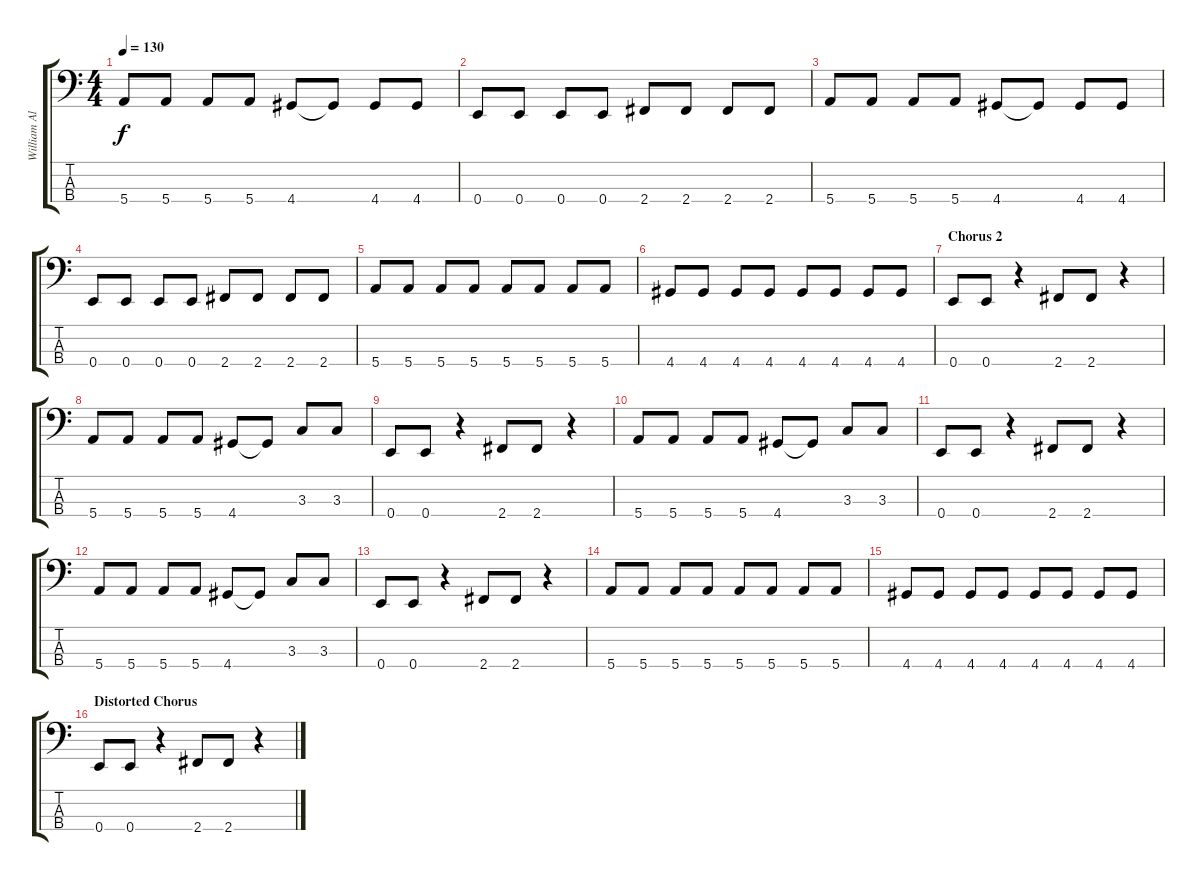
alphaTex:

\track ("William Allen - Chorus/Verse" "William Al") {instrument electricbasspick}
\staff {score tabs}
\tuning (G2 D2 A1 E1) {hide}
\ts (4 4)
\tempo 130
\clef f4
\ks c
5.4.8{dy f} 5.4.8 5.4.8 5.4.8 4.4.8 4.4{t}.8 4.4.8 4.4.8 |
0.4.8 0.4.8 0.4.8 0.4.8 2.4.8 2.4.8 2.4.8 2.4.8 |
5.4.8 5.4.8 5.4.8 5.4.8 4.4.8 4.4{t}.8 4.4.8 4.4.8 |
0.4.8 0.4.8 0.4.8 0.4.8 2.4.8 2.4.8 2.4.8 2.4.8 |
5.4.8 5.4.8 5.4.8 5.4.8 5.4.8 5.4.8 5.4.8 5.4.8 |
4.4.8 4.4.8 4.4.8 4.4.8 4.4.8 4.4.8 4.4.8 4.4.8 |
\section ("" "Chorus 2")
0.4.8 0.4.8 r.4 2.4.8 2.4.8 r.4 |
5.4.8 5.4.8 5.4.8 5.4.8 4.4.8 4.4{t}.8 3.3.8 3.3.8 |
0.4.8 0.4.8 r.4 2.4.8 2.4.8 r.4 |
5.4.8 5.4.8 5.4.8 5.4.8 4.4.8 4.4{t}.8 3.3.8 3.3.8 |
0.4.8 0.4.8 r.4 2.4.8 2.4.8 r.4 |
5.4.8 5.4.8 5.4.8 5.4.8 4.4.8 4.4{t}.8 3.3.8 3.3.8 |
0.4.8 0.4.8 r.4 2.4.8 2.4.8 r.4 |
5.4.8 5.4.8 5.4.8 5.4.8 5.4.8 5.4.8 5.4.8 5.4.8 |
4.4.8 4.4.8 4.4.8 4.4.8 4.4.8 4.4.8 4.4.8 4.4.8 |
\section ("" "Distorted Chorus")
0.4.8 0.4.8 r.4 2.4.8 2.4.8 r.4
